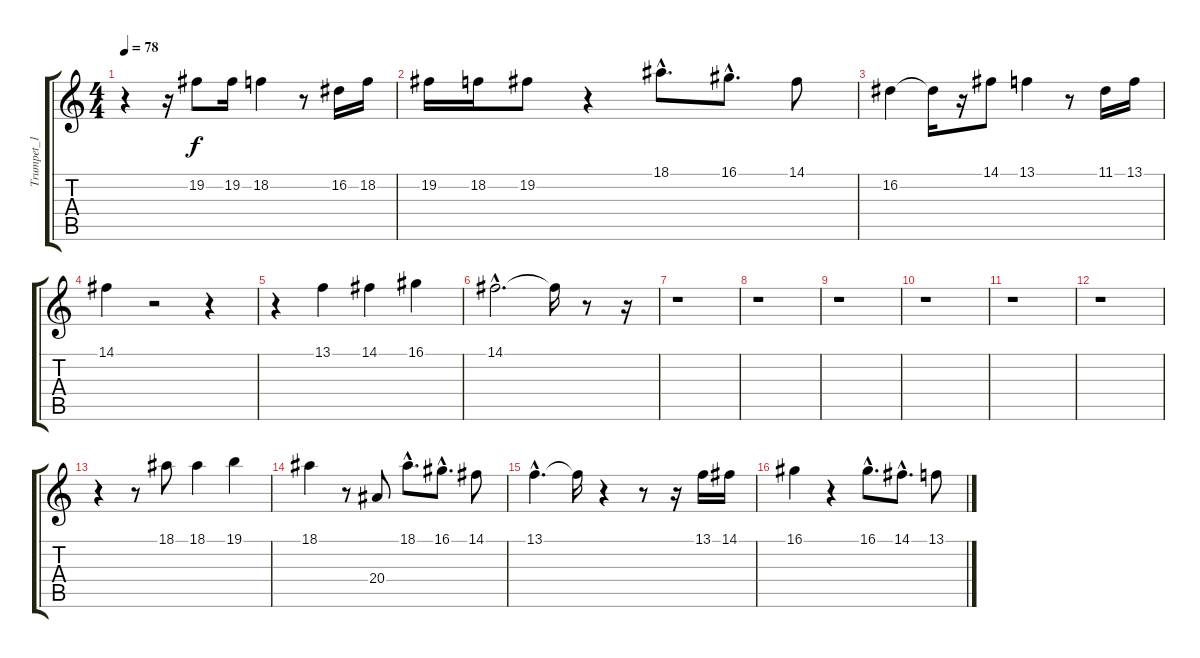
\track ("Trumpet_1" "Trumpet_1") {instrument trumpet}
\staff {score tabs}
\tuning (E4 B3 G3 D3 A2 E2) {hide}
\ts (4 4)
\tempo 78
\clef g2
\ks c
r.4{dy f} r.16 19.2.8 19.2.16 18.2.4 r.8 16.2.16 18.2.16 |
19.2.16 18.2.16 19.2.8 r.4 18.1{hac}.8{d} 16.1{hac}.8{d} 14.1.8 |
16.2.4 16.2{t}.16 r.16 14.1.8 13.1.4 r.8 11.1.16 13.1.16 |
14.1.4 r.2 r.4 |
r.4 13.1.4 14.1.4 16.1.4 |
14.1{hac}.2{d} 14.1{t}.16 r.8 r.16 |
r.1 |
r.1 |
r.1 |
r.1 |
r.1 |
r.1 |
r.4 r.8 18.1.8 18.1.4 19.1.4 |
18.1.4 r.8 20.4.8 18.1{hac}.8{d} 16.1{hac}.8{d} 14.1.8 |
13.1{hac}.4{d} 13.1{t}.16 r.4 r.8 r.16 13.1.16 14.1.16 |
16.1.4 r.4 16.1{hac}.8{d} 14.1{hac}.8{d} 13.1.8
